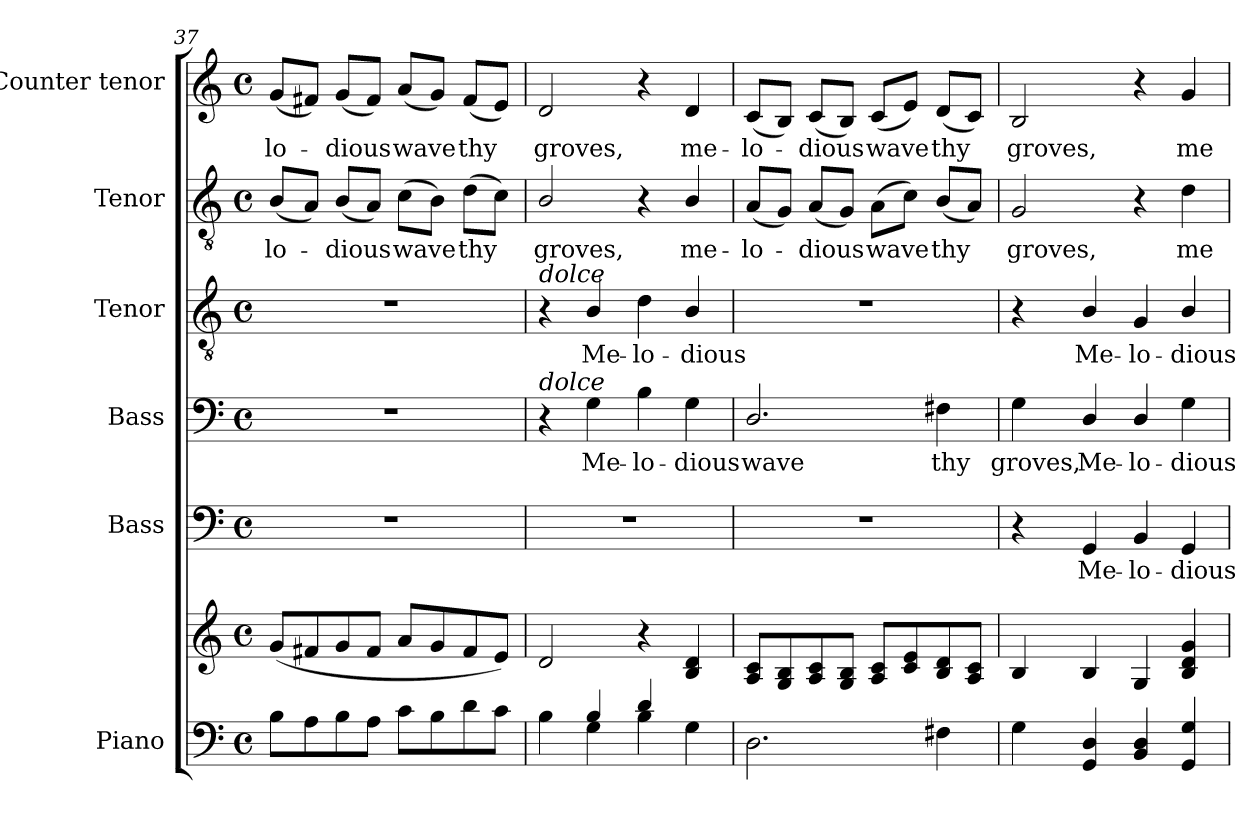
**kern	**kern	**kern	**text	**kern	**text	**kern	**text	**kern	**text	**kern	**text
*part6	*part6	*part5	*part5	*part4	*part4	*part3	*part3	*part2	*part2	*part1	*part1
*staff7	*staff6	*staff5	*staff5	*staff4	*staff4	*staff3	*staff3	*staff2	*staff2	*staff1	*staff1
*I"Piano	*	*I"Bass	*	*I"Bass	*	*I"Tenor	*	*I"Tenor	*	*I"Counter tenor	*
*I'Pno.	*	*I'B.	*	*I'B.	*	*I'T.	*	*I'T.	*	*	*
*clefF4	*clefG2	*clefF4	*	*clefF4	*	*clefGv2	*	*clefGv2	*	*clefG2	*
*	*	*	*	*	*	*ITrd7c12	*	*ITrd7c12	*	*	*
*k[]	*k[]	*k[]	*	*k[]	*	*k[]	*	*k[]	*	*k[]	*
*C:	*C:	*C:	*	*C:	*	*C:	*	*C:	*	*C:	*
*M4/4	*M4/4	*M4/4	*	*M4/4	*	*M4/4	*	*M4/4	*	*M4/4	*
*met(c)	*met(c)	*met(c)	*	*met(c)	*	*met(c)	*	*met(c)	*	*met(c)	*
=37	=37	=37	=37	=37	=37	=37	=37	=37	=37	=37	=37
!	!	!	!	!	!	!	!	!	!LO:LY:b:color=#000000	!	!
!	!	!	!	!	!	!	!	!	!	!	!LO:LY:b:color=#000000
8Bi\L	(8gi/L	1r	.	1r	.	1r	.	(8BBi/L	-lo-	(8gi/L	-lo-
8Ai\	8f#Xi/	.	.	.	.	.	.	8AAi/J)	.	8f#Xi/J)	.
!	!	!	!	!	!	!	!	!	!LO:LY:b:color=#000000	!	!
!	!	!	!	!	!	!	!	!	!	!	!LO:LY:b:color=#000000
8Bi\	8gi/	.	.	.	.	.	.	(8BBi/L	-dious	(8gi/L	-dious
8Ai\J	8f#i/J	.	.	.	.	.	.	8AAi/J)	.	8f#i/J)	.
!	!	!	!	!	!	!	!	!	!LO:LY:b:color=#000000	!	!
!	!	!	!	!	!	!	!	!	!	!	!LO:LY:b:color=#000000
8ci\L	8ai/L	.	.	.	.	.	.	(8Ci\L	wave	(8ai/L	wave
8Bi\	8gi/	.	.	.	.	.	.	8BBi\J)	.	8gi/J)	.
!	!	!	!	!	!	!	!	!	!LO:LY:b:color=#000000	!	!
!	!	!	!	!	!	!	!	!	!	!	!LO:LY:b:color=#000000
8di\	8f#i/	.	.	.	.	.	.	(8Di\L	thy	(8f#i/L	thy
8ci\J	8ei/J)	.	.	.	.	.	.	8Ci\J)	.	8ei/J)	.
=38	=38	=38	=38	=38	=38	=38	=38	=38	=38	=38	=38
*^	*	*	*	*	*	*	*	*	*	*	*
!	!	!	!	!	!	!	!	!	!	!LO:LY:b:color=#000000	!	!
!	!	!	!	!	!	!	!LO:TX:a:i:t=dolce	!	!	!	!	!
!	!	!	!	!	!LO:TX:a:i:t=dolce	!	!	!	!	!	!	!
!	!	!	!	!	!	!	!	!	!	!	!	!LO:LY:b:color=#000000
4ryy	4Bi\	2di/	1r	.	4r	.	4r	.	2BBi/	groves,	2di/	groves,
!	!	!	!	!	!	!LO:LY:b:color=#000000	!	!	!	!	!	!
!	!	!	!	!	!	!	!	!LO:LY:b:color=#000000	!	!	!	!
4Bi/	4Gi\	.	.	.	4Gi\	Me-	4BBi/	Me-	.	.	.	.
!	!	!	!	!	!	!LO:LY:b:color=#000000	!	!	!	!	!	!
!	!	!	!	!	!	!	!	!LO:LY:b:color=#000000	!	!	!	!
4di/	4Bi\	4r	.	.	4Bi\	-lo-	4Di\	-lo-	4r	.	4r	.
!	!	!	!	!	!	!LO:LY:b:color=#000000	!	!	!	!	!	!
!	!	!	!	!	!	!	!	!LO:LY:b:color=#000000	!	!	!	!
!	!	!	!	!	!	!	!	!	!	!LO:LY:b:color=#000000	!	!
!	!	!	!	!	!	!	!	!	!	!	!	!LO:LY:b:color=#000000
4ryy	4Gi\	4Bi/ 4di	.	.	4Gi\	-dious	4BBi/	-dious	4BBi/	me-	4di/	me-
*v	*v	*	*	*	*	*	*	*	*	*	*	*
=39	=39	=39	=39	=39	=39	=39	=39	=39	=39	=39	=39
*^	*	*	*	*	*	*	*	*	*	*	*
!	!	!	!	!	!	!LO:LY:b:color=#000000	!	!	!	!	!	!
*v	*v	*	*	*	*	*	*	*	*	*	*	*
*^	*	*	*	*	*	*	*	*	*	*	*
!	!	!	!	!	!	!	!	!	!	!LO:LY:b:color=#000000	!	!
*v	*v	*	*	*	*	*	*	*	*	*	*	*
*^	*	*	*	*	*	*	*	*	*	*	*
!	!	!	!	!	!	!	!	!	!	!	!	!LO:LY:b:color=#000000
*v	*v	*	*	*	*	*	*	*	*	*	*	*
2.Di\	8Ai/ 8ciL	1r	.	2.Di/	wave	1r	.	(8AAi/L	-lo-	(8ci/L	-lo-
.	8Gi/ 8Bi	.	.	.	.	.	.	8GGi/J)	.	8Bi/J)	.
!	!	!	!	!	!	!	!	!	!LO:LY:b:color=#000000	!	!
!	!	!	!	!	!	!	!	!	!	!	!LO:LY:b:color=#000000
.	8Ai/ 8ci	.	.	.	.	.	.	(8AAi/L	-dious	(8ci/L	-dious
.	8Gi/ 8BiJ	.	.	.	.	.	.	8GGi/J)	.	8Bi/J)	.
!	!	!	!	!	!	!	!	!	!LO:LY:b:color=#000000	!	!
!	!	!	!	!	!	!	!	!	!	!	!LO:LY:b:color=#000000
.	8Ai/ 8ciL	.	.	.	.	.	.	(8AAi\L	wave	(8ci/L	wave
.	8ci/ 8ei	.	.	.	.	.	.	8Ci\J)	.	8ei/J)	.
!	!	!	!	!	!LO:LY:b:color=#000000	!	!	!	!	!	!
!	!	!	!	!	!	!	!	!	!LO:LY:b:color=#000000	!	!
!	!	!	!	!	!	!	!	!	!	!	!LO:LY:b:color=#000000
4F#Xi\	8Bi/ 8di	.	.	4F#Xi\	thy	.	.	(8BBi/L	thy	(8di/L	thy
.	8Ai/ 8ciJ	.	.	.	.	.	.	8AAi/J)	.	8ci/J)	.
=40	=40	=40	=40	=40	=40	=40	=40	=40	=40	=40	=40
!	!	!	!	!	!LO:LY:b:color=#000000	!	!	!	!	!	!
!	!	!	!	!	!	!	!	!	!LO:LY:b:color=#000000	!	!
!	!	!	!	!	!	!	!	!	!	!	!LO:LY:b:color=#000000
4Gi\	4Bi/	4r	.	4Gi\	groves,	4r	.	2GGi/	groves,	2Bi/	groves,
!	!	!	!LO:LY:b:color=#000000	!	!	!	!	!	!	!	!
!	!	!	!	!	!LO:LY:b:color=#000000	!	!	!	!	!	!
!	!	!	!	!	!	!	!LO:LY:b:color=#000000	!	!	!	!
4GGi/ 4Di	4Bi/	4GGi/	Me-	4Di/	Me-	4BBi/	Me-	.	.	.	.
!	!	!	!LO:LY:b:color=#000000	!	!	!	!	!	!	!	!
!	!	!	!	!	!LO:LY:b:color=#000000	!	!	!	!	!	!
!	!	!	!	!	!	!	!LO:LY:b:color=#000000	!	!	!	!
4BBi/ 4Di	4Gi/	4BBi/	-lo-	4Di/	-lo-	4GGi/	-lo-	4r	.	4r	.
!	!	!	!LO:LY:b:color=#000000	!	!	!	!	!	!	!	!
!	!	!	!	!	!LO:LY:b:color=#000000	!	!	!	!	!	!
!	!	!	!	!	!	!	!LO:LY:b:color=#000000	!	!	!	!
!	!	!	!	!	!	!	!	!	!LO:LY:b:color=#000000	!	!
!	!	!	!	!	!	!	!	!	!	!	!LO:LY:b:color=#000000
4GGi/ 4Gi	4Bi/ 4di 4gi	4GGi/	-dious	4Gi\	-dious	4BBi/	-dious	4Di\	me-	4gi/	me-
=	=	=	=	=	=	=	=	=	=	=	=
*-	*-	*-	*-	*-	*-	*-	*-	*-	*-	*-	*-
